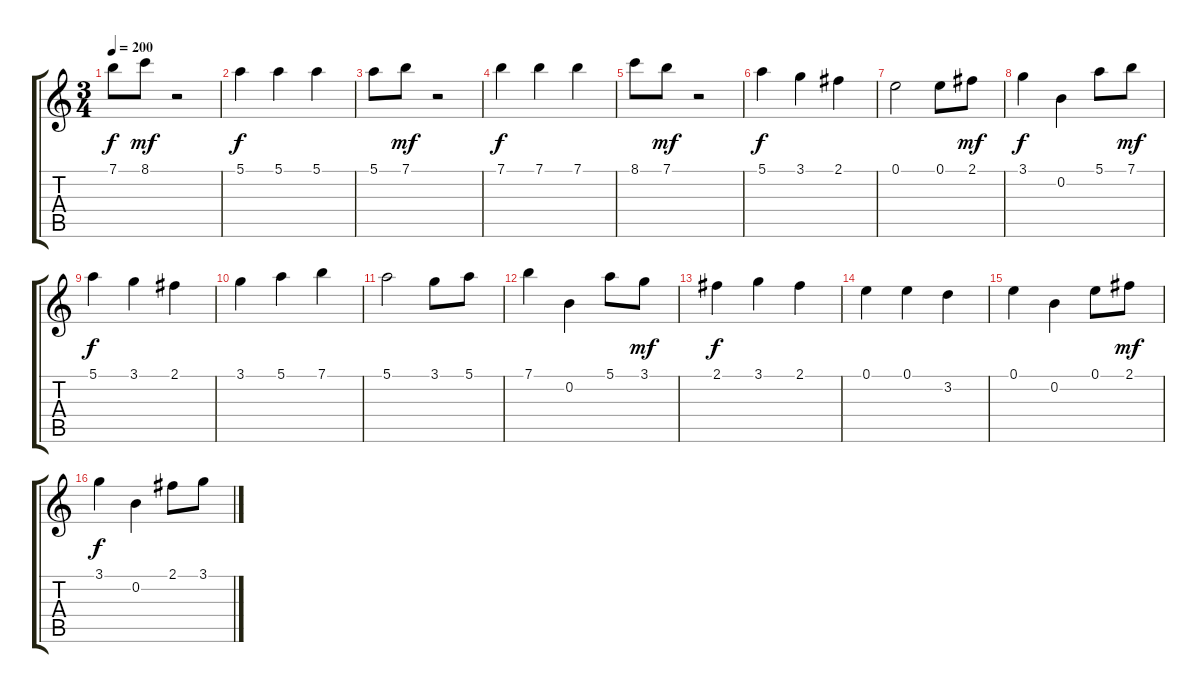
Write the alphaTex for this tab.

\track "" {instrument acousticguitarsteel}
\staff {score tabs}
\tuning (E4 B3 G3 D3 A2 E2) {hide}
\ts (3 4)
\tempo 200
\clef g2
\ks c
7.1.8{dy f} 8.1.8{dy mf} r.2 |
5.1.4{dy f} 5.1.4 5.1.4 |
5.1.8 7.1.8{dy mf} r.2 |
7.1.4{dy f} 7.1.4 7.1.4 |
8.1.8 7.1.8{dy mf} r.2 |
5.1.4{dy f} 3.1.4 2.1.4 |
0.1.2 0.1.8 2.1.8{dy mf} |
3.1.4{dy f} 0.2.4 5.1.8 7.1.8{dy mf} |
5.1.4{dy f} 3.1.4 2.1.4 |
3.1.4 5.1.4 7.1.4 |
5.1.2 3.1.8 5.1.8 |
7.1.4 0.2.4 5.1.8 3.1.8{dy mf} |
2.1.4{dy f} 3.1.4 2.1.4 |
0.1.4 0.1.4 3.2.4 |
0.1.4 0.2.4 0.1.8 2.1.8{dy mf} |
3.1.4{dy f} 0.2.4 2.1.8 3.1.8
